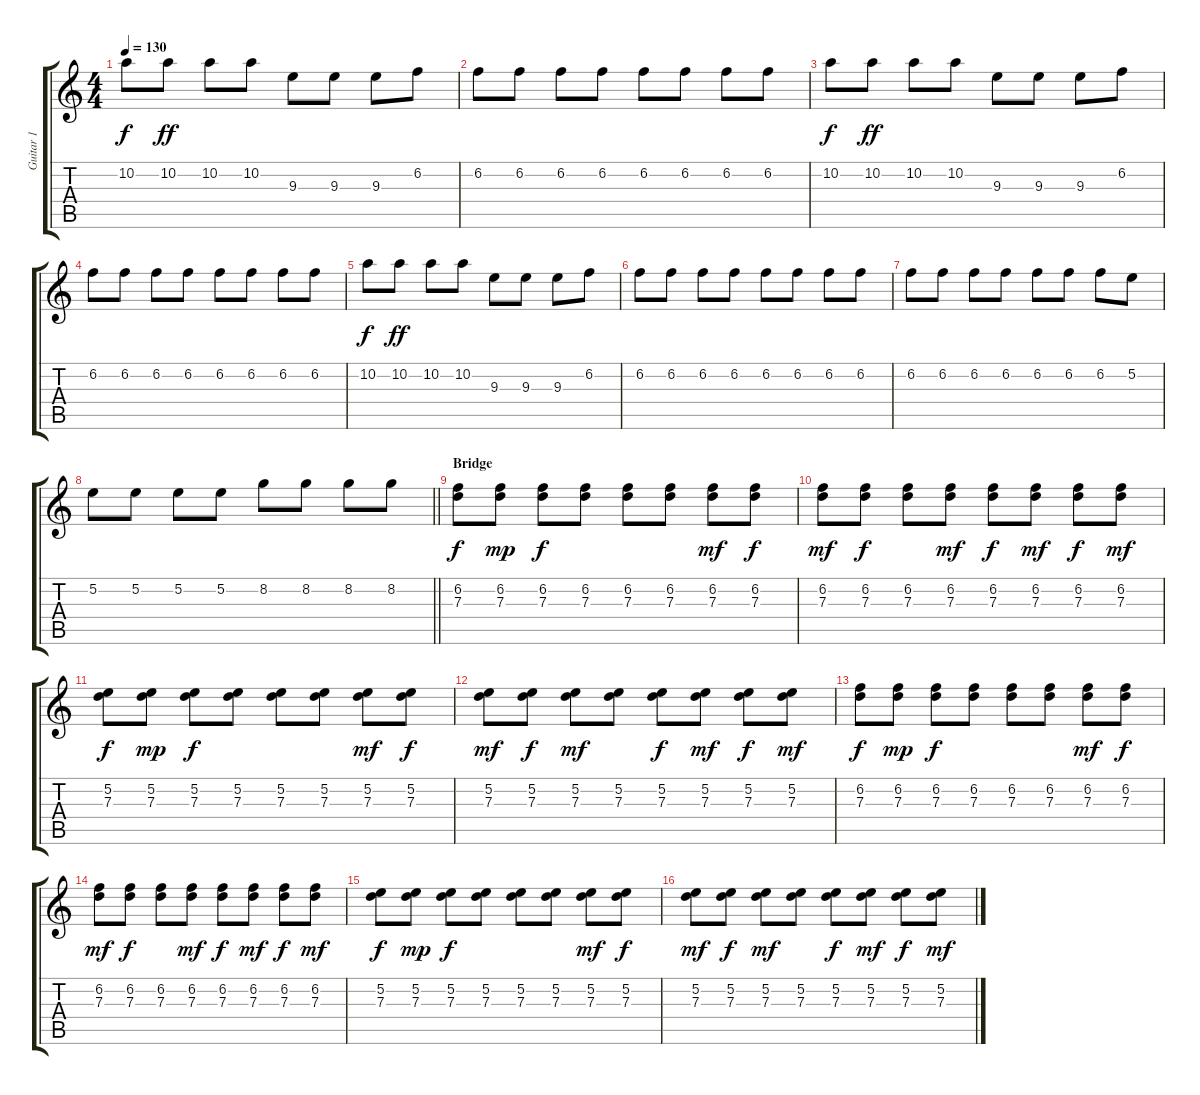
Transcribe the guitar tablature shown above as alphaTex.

\track ("Guitar 1" "Guitar 1") {instrument distortionguitar}
\staff {score tabs}
\tuning (E4 B3 G3 D3 A2 D2) {hide}
\ts (4 4)
\tempo 130
\clef g2
\ks c
10.2.8{dy f} 10.2.8{dy ff} 10.2.8 10.2.8 9.3.8 9.3.8 9.3.8 6.2.8 |
6.2.8 6.2.8 6.2.8 6.2.8 6.2.8 6.2.8 6.2.8 6.2.8 |
10.2.8{dy f} 10.2.8{dy ff} 10.2.8 10.2.8 9.3.8 9.3.8 9.3.8 6.2.8 |
6.2.8 6.2.8 6.2.8 6.2.8 6.2.8 6.2.8 6.2.8 6.2.8 |
10.2.8{dy f} 10.2.8{dy ff} 10.2.8 10.2.8 9.3.8 9.3.8 9.3.8 6.2.8 |
6.2.8 6.2.8 6.2.8 6.2.8 6.2.8 6.2.8 6.2.8 6.2.8 |
6.2.8 6.2.8 6.2.8 6.2.8 6.2.8 6.2.8 6.2.8 5.2.8 |
\barLineRight lightlight
5.2.8 5.2.8 5.2.8 5.2.8 8.2.8 8.2.8 8.2.8 8.2.8 |
\section ("" "Bridge")
(6.2 7.3).8{dy f} (6.2 7.3).8{dy mp} (6.2 7.3).8{dy f} (6.2 7.3).8 (6.2 7.3).8 (6.2 7.3).8 (6.2 7.3).8{dy mf} (6.2 7.3).8{dy f} |
(6.2 7.3).8{dy mf} (6.2 7.3).8{dy f} (6.2 7.3).8 (6.2 7.3).8{dy mf} (6.2 7.3).8{dy f} (6.2 7.3).8{dy mf} (6.2 7.3).8{dy f} (6.2 7.3).8{dy mf} |
(5.2 7.3).8{dy f} (5.2 7.3).8{dy mp} (5.2 7.3).8{dy f} (5.2 7.3).8 (5.2 7.3).8 (5.2 7.3).8 (5.2 7.3).8{dy mf} (5.2 7.3).8{dy f} |
(5.2 7.3).8{dy mf} (5.2 7.3).8{dy f} (5.2 7.3).8{dy mf} (5.2 7.3).8 (5.2 7.3).8{dy f} (5.2 7.3).8{dy mf} (5.2 7.3).8{dy f} (5.2 7.3).8{dy mf} |
(6.2 7.3).8{dy f} (6.2 7.3).8{dy mp} (6.2 7.3).8{dy f} (6.2 7.3).8 (6.2 7.3).8 (6.2 7.3).8 (6.2 7.3).8{dy mf} (6.2 7.3).8{dy f} |
(6.2 7.3).8{dy mf} (6.2 7.3).8{dy f} (6.2 7.3).8 (6.2 7.3).8{dy mf} (6.2 7.3).8{dy f} (6.2 7.3).8{dy mf} (6.2 7.3).8{dy f} (6.2 7.3).8{dy mf} |
(5.2 7.3).8{dy f} (5.2 7.3).8{dy mp} (5.2 7.3).8{dy f} (5.2 7.3).8 (5.2 7.3).8 (5.2 7.3).8 (5.2 7.3).8{dy mf} (5.2 7.3).8{dy f} |
(5.2 7.3).8{dy mf} (5.2 7.3).8{dy f} (5.2 7.3).8{dy mf} (5.2 7.3).8 (5.2 7.3).8{dy f} (5.2 7.3).8{dy mf} (5.2 7.3).8{dy f} (5.2 7.3).8{dy mf}
